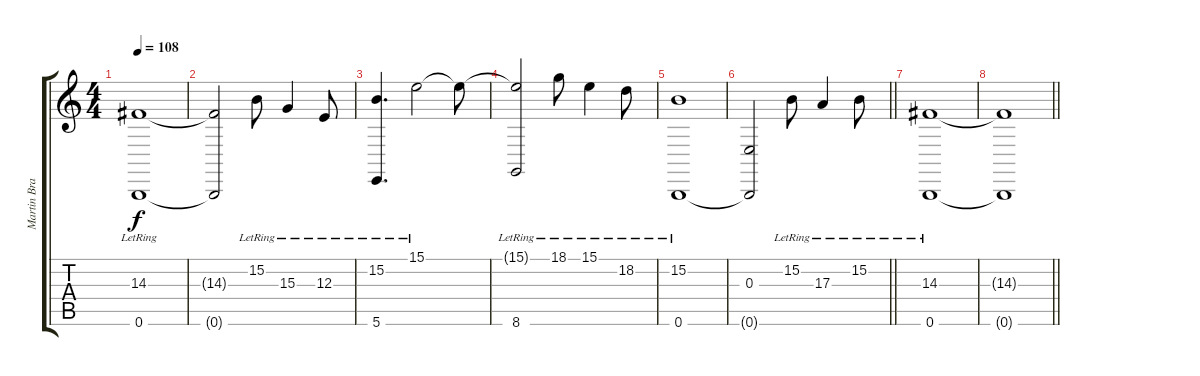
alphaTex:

\track ("Martin Brandstrom" "Martin Bra") {instrument electricgrandpiano}
\staff {score tabs}
\tuning (Db4 Ab3 E3 B2 Gb2 B1) {hide}
\ts (4 4)
\tempo 108
\clef g2
\ks c
(14.3{lr} 0.6{lr}).1{dy f} |
(14.3{t} 0.6{t}).2 15.2{lr}.8 15.3{lr}.4 12.3{lr}.8 |
(15.2{lr} 5.6{lr}).4{d} 15.1{lr}.2 15.1{t}.8 |
(15.1{t} 8.6{lr}).2 18.1{lr}.8 15.1{lr}.4 18.2{lr}.8 |
(15.2{lr} 0.6{lr}).1 |
\barLineRight lightlight
(0.3 0.6{t}).2 15.2{lr}.8 17.3{lr}.4 15.2{lr}.8 |
(14.3{lr} 0.6{lr}).1 |
\barLineRight lightlight
(14.3{t} 0.6{t}).1
